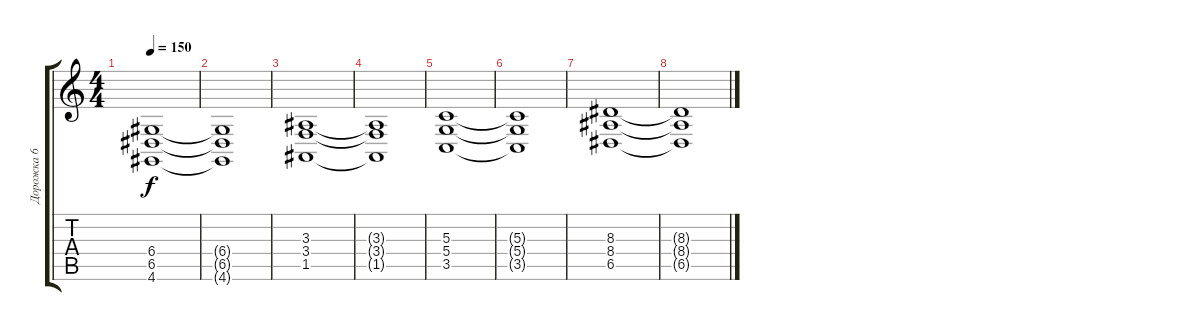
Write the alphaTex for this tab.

\track ("Дорожка 6" "Дорожка 6") {instrument acousticgrandpiano}
\staff {score tabs}
\tuning (E4 B3 G3 D3 A2 E2) {hide}
\ts (4 4)
\tempo 150
\clef g2
\ks c
(6.4 6.5 4.6).1{dy f} |
(6.4{t} 6.5{t} 4.6{t}).1 |
(3.3 3.4 1.5).1 |
(3.3{t} 3.4{t} 1.5{t}).1 |
(5.3 5.4 3.5).1 |
(5.3{t} 5.4{t} 3.5{t}).1 |
(8.3 8.4 6.5).1 |
(8.3{t} 8.4{t} 6.5{t}).1
